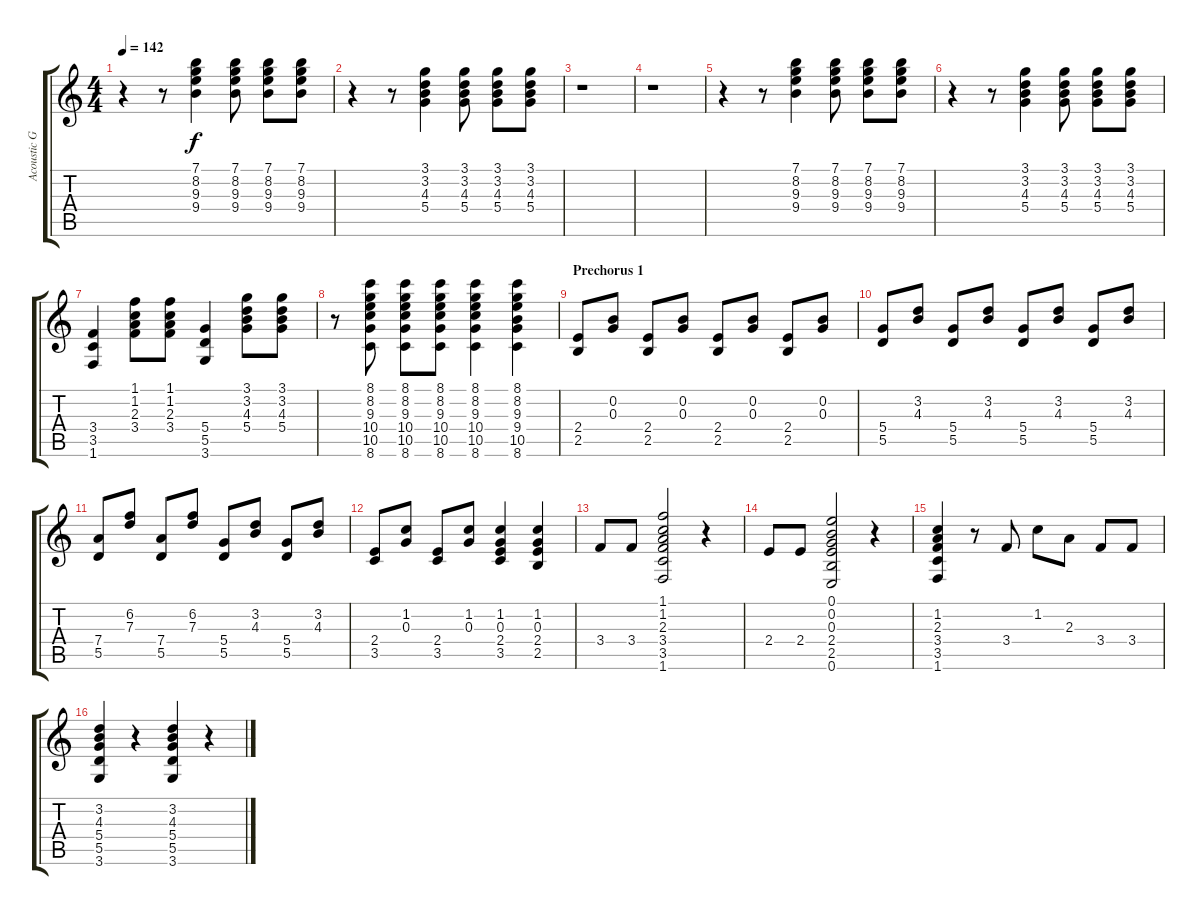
\track ("Acoustic Guitar" "Acoustic G") {instrument acousticguitarnylon}
\staff {score tabs}
\tuning (E4 B3 G3 D3 A2 E2) {hide}
\ts (4 4)
\tempo 142
\clef g2
\ks c
r.4{dy f} r.8 (7.1 8.2 9.3 9.4).4 (7.1 8.2 9.3 9.4).8 (7.1 8.2 9.3 9.4).8 (7.1 8.2 9.3 9.4).8 |
r.4 r.8 (3.1 3.2 4.3 5.4).4 (3.1 3.2 4.3 5.4).8 (3.1 3.2 4.3 5.4).8 (3.1 3.2 4.3 5.4).8 |
r.1 |
r.1 |
r.4 r.8 (7.1 8.2 9.3 9.4).4 (7.1 8.2 9.3 9.4).8 (7.1 8.2 9.3 9.4).8 (7.1 8.2 9.3 9.4).8 |
r.4 r.8 (3.1 3.2 4.3 5.4).4 (3.1 3.2 4.3 5.4).8 (3.1 3.2 4.3 5.4).8 (3.1 3.2 4.3 5.4).8 |
(3.4 3.5 1.6).4 (1.1 1.2 2.3 3.4).8 (1.1 1.2 2.3 3.4).8 (5.4 5.5 3.6).4 (3.1 3.2 4.3 5.4).8 (3.1 3.2 4.3 5.4).8 |
r.8 (8.1 8.2 9.3 10.4 10.5 8.6).8 (8.1 8.2 9.3 10.4 10.5 8.6).8 (8.1 8.2 9.3 10.4 10.5 8.6).8 (8.1 8.2 9.3 10.4 10.5 8.6).4 (8.1 8.2 9.3 9.4 10.5 8.6).4 |
\section ("" "Prechorus 1")
(2.4 2.5).8 (0.2 0.3).8 (2.4 2.5).8 (0.2 0.3).8 (2.4 2.5).8 (0.2 0.3).8 (2.4 2.5).8 (0.2 0.3).8 |
(5.4 5.5).8 (3.2 4.3).8 (5.4 5.5).8 (3.2 4.3).8 (5.4 5.5).8 (3.2 4.3).8 (5.4 5.5).8 (3.2 4.3).8 |
(7.4 5.5).8 (6.2 7.3).8 (7.4 5.5).8 (6.2 7.3).8 (5.4 5.5).8 (3.2 4.3).8 (5.4 5.5).8 (3.2 4.3).8 |
(2.4 3.5).8 (1.2 0.3).8 (2.4 3.5).8 (1.2 0.3).8 (1.2 0.3 2.4 3.5).4 (1.2 0.3 2.4 2.5).4 |
3.4.8 3.4.8 (1.1 1.2 2.3 3.4 3.5 1.6).2 r.4 |
2.4.8 2.4.8 (0.1 0.2 0.3 2.4 2.5 0.6).2 r.4 |
(1.2 2.3 3.4 3.5 1.6).4 r.8 3.4.8 1.2.8 2.3.8 3.4.8 3.4.8 |
(3.2 4.3 5.4 5.5 3.6).4 r.4 (3.2 4.3 5.4 5.5 3.6).4 r.4
